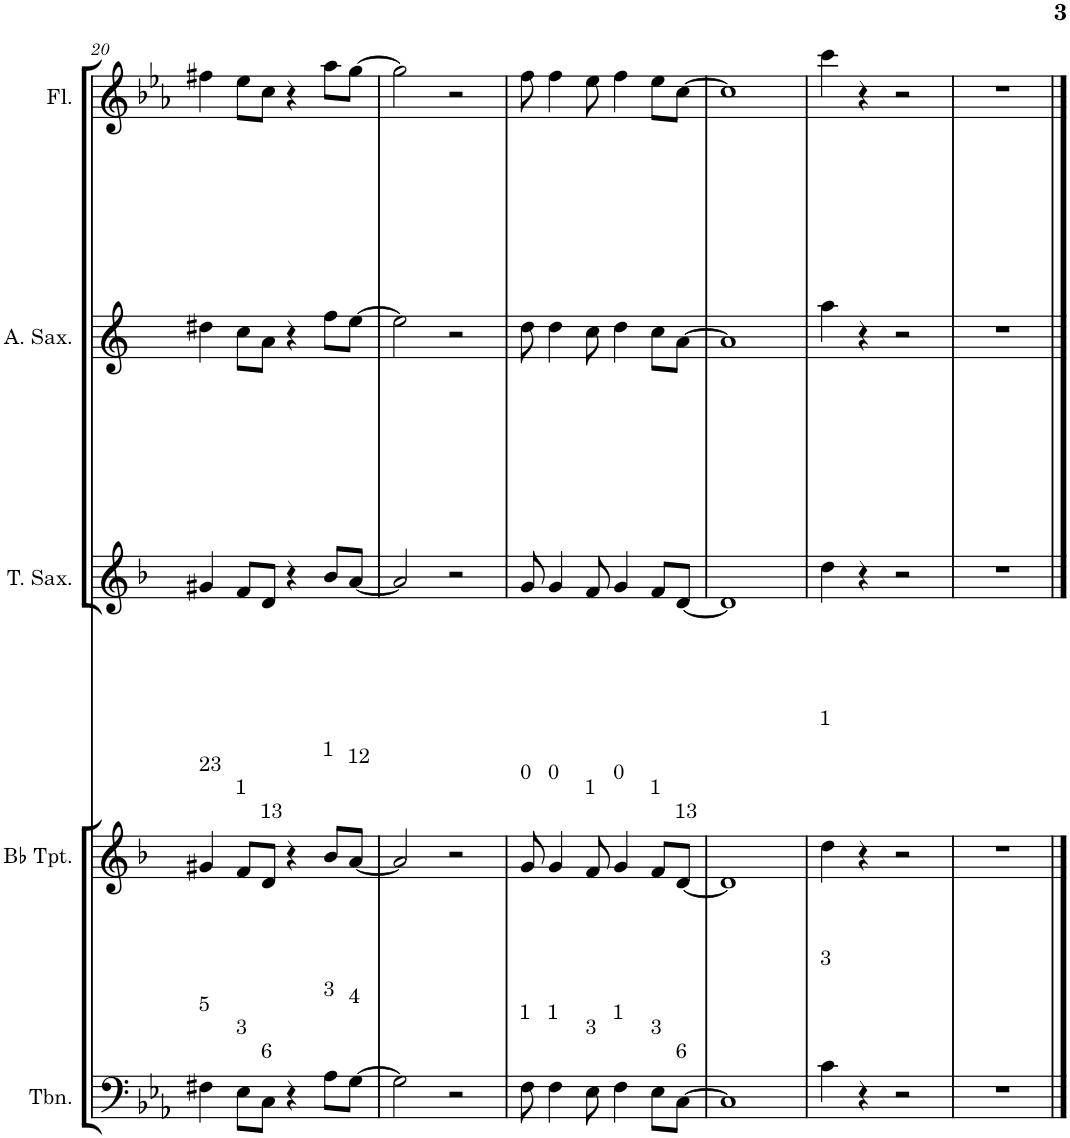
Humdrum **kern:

**kern	**kern	**kern	**kern	**kern
*part5	*part4	*part3	*part2	*part1
*staff5	*staff4	*staff3	*staff2	*staff1
*I"Trombone	*I"Bb Trumpet	*I"Tenor Saxophone	*I"Alto Saxophone	*I"Flute
*I'Tbn.	*I'Bb Tpt.	*I'T. Sax.	*I'A. Sax.	*I'Fl.
!!LO:PB:g=z
*clefF4	*clefG2	*clefG2	*clefG2	*clefG2
*	*Trd1c2	*Trd8c14	*Trd5c9	*
*k[b-e-a-]	*k[b-]	*k[b-]	*k[]	*k[b-e-a-]
*M4/4	*M4/4	*M4/4	*M4/4	*M4/4
=20	=20	=20	=20	=20
!	!LO:TX:a:t=23	!	!	!
!LO:TX:a:t=5	!	!	!	!
4F#X\	4g#X/	4g#X/	4dd#X\	4ff#X\
!	!LO:TX:a:t=1	!	!	!
!LO:TX:a:t=3	!	!	!	!
8E-\L	8f/L	8f/L	8cc\L	8ee-\L
!	!LO:TX:a:t=13	!	!	!
!LO:TX:a:t=6	!	!	!	!
8C\J	8d/J	8d/J	8a\J	8cc\J
4r	4r	4r	4r	4r
!	!LO:TX:a:t=1	!	!	!
!LO:TX:a:t=3	!	!	!	!
8A-\L	8b-/L	8b-/L	8ff\L	8aa-\L
!	!LO:TX:a:t=12	!	!	!
!LO:TX:a:t=4	!	!	!	!
[8G\J	[8a/J	[8a/J	[8ee\J	[8gg\J
=21	=21	=21	=21	=21
2G\]	2a/]	2a/]	2ee\]	2gg\]
2r	2r	2r	2r	2r
=22	=22	=22	=22	=22
!	!LO:TX:a:t=0	!	!	!
!LO:TX:a:t=1	!	!	!	!
8F\	8g/	8g/	8dd\	8ff\
!	!LO:TX:a:t=0	!	!	!
!LO:TX:a:t=1	!	!	!	!
4F\	4g/	4g/	4dd\	4ff\
!	!LO:TX:a:t=1	!	!	!
!LO:TX:a:t=3	!	!	!	!
8E-\	8f/	8f/	8cc\	8ee-\
!	!LO:TX:a:t=0	!	!	!
!LO:TX:a:t=1	!	!	!	!
4F\	4g/	4g/	4dd\	4ff\
!	!LO:TX:a:t=1	!	!	!
!LO:TX:a:t=3	!	!	!	!
8E-\L	8f/L	8f/L	8cc\L	8ee-\L
!	!LO:TX:a:t=13	!	!	!
!LO:TX:a:t=6	!	!	!	!
[8C\J	[8d/J	[8d/J	[8a\J	[8cc\J
=23	=23	=23	=23	=23
1C]	1d]	1d]	1a]	1cc]
=24	=24	=24	=24	=24
!	!LO:TX:a:t=1	!	!	!
!LO:TX:a:t=3	!	!	!	!
4c\	4dd\	4dd\	4aa\	4ccc\
4r	4r	4r	4r	4r
2r	2r	2r	2r	2r
=25	=25	=25	=25	=25
1r	1r	1r	1r	1r
==	==	==	==	==
*-	*-	*-	*-	*-
